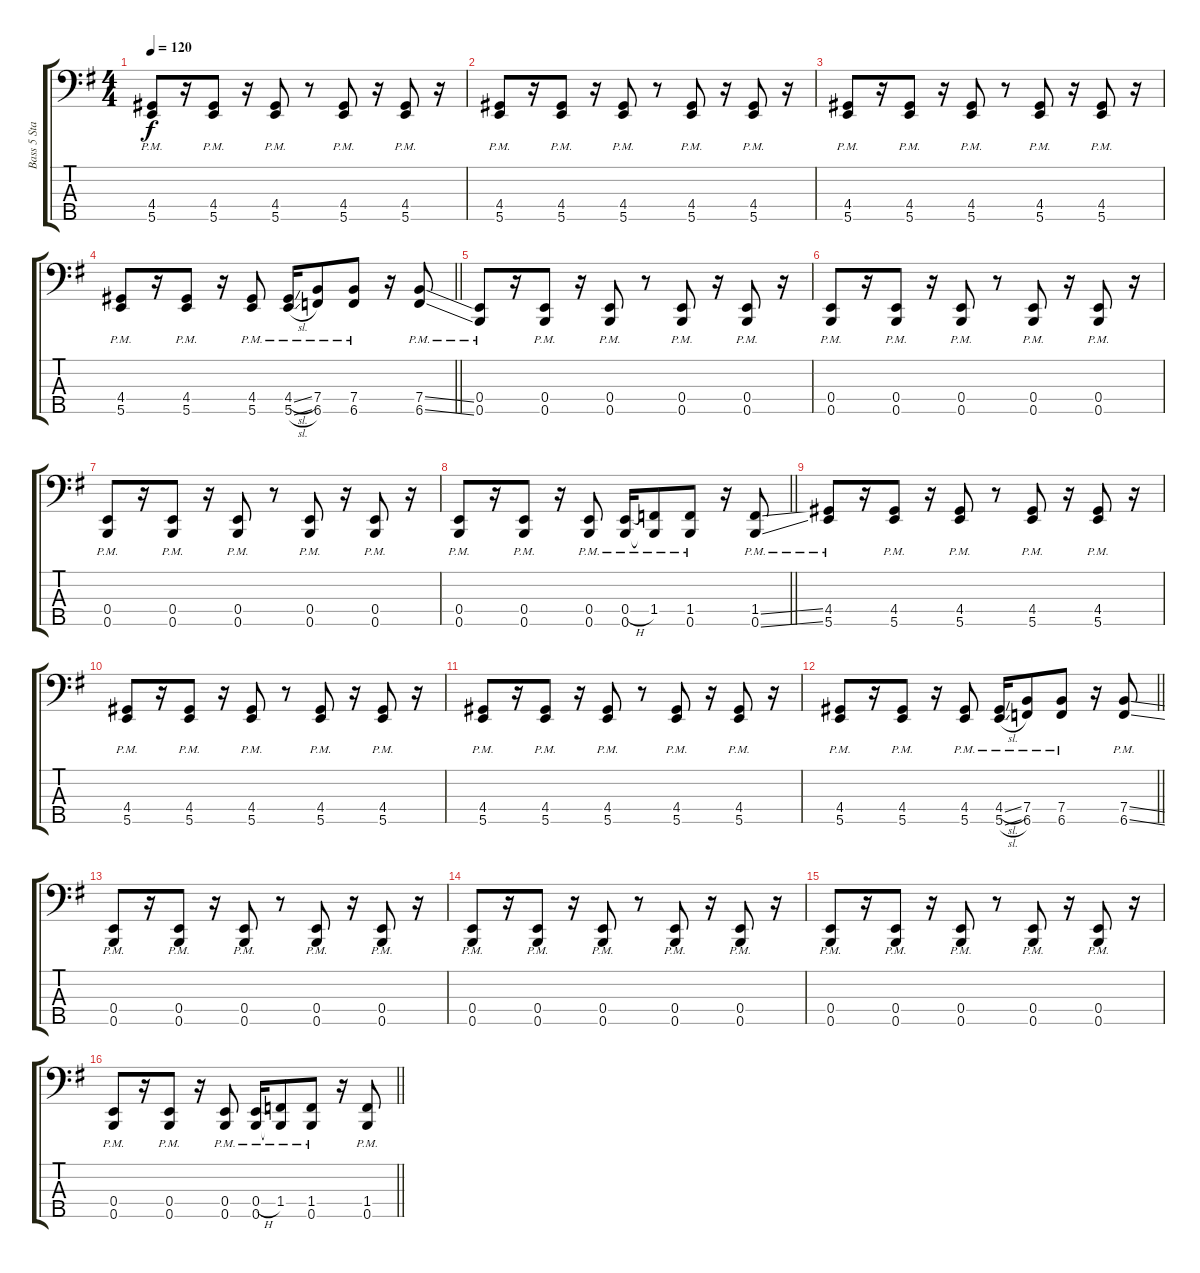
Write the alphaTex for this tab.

\track ("Bass 5 Standard" "Bass 5 Sta") {instrument electricbassfinger}
\staff {score tabs}
\tuning (G2 D2 A1 E1 B0) {hide}
\ts (4 4)
\tempo 120
\clef f4
\ks eminor
(4.4{pm} 5.5{pm}).8{dy f} r.16 (4.4{pm} 5.5{pm}).8 r.16 (4.4{pm} 5.5{pm}).8 r.8 (4.4{pm} 5.5{pm}).8 r.16 (4.4{pm} 5.5{pm}).8 r.16 |
(4.4{pm} 5.5{pm}).8 r.16 (4.4{pm} 5.5{pm}).8 r.16 (4.4{pm} 5.5{pm}).8 r.8 (4.4{pm} 5.5{pm}).8 r.16 (4.4{pm} 5.5{pm}).8 r.16 |
(4.4{pm} 5.5{pm}).8 r.16 (4.4{pm} 5.5{pm}).8 r.16 (4.4{pm} 5.5{pm}).8 r.8 (4.4{pm} 5.5{pm}).8 r.16 (4.4{pm} 5.5{pm}).8 r.16 |
\barLineRight lightlight
(4.4{pm} 5.5{pm}).8 r.16 (4.4{pm} 5.5{pm}).8 r.16 (4.4{pm} 5.5{pm}).8 (4.4{sl pm} 5.5{sl pm}).16 (7.4{pm} 6.5{pm}).8 (7.4{pm} 6.5{pm}).8 r.16 (7.4{ss pm} 6.5{ss pm}).8 |
(0.4{pm} 0.5{pm}).8 r.16 (0.4{pm} 0.5{pm}).8 r.16 (0.4{pm} 0.5{pm}).8 r.8 (0.4{pm} 0.5{pm}).8 r.16 (0.4{pm} 0.5{pm}).8 r.16 |
(0.4{pm} 0.5{pm}).8 r.16 (0.4{pm} 0.5{pm}).8 r.16 (0.4{pm} 0.5{pm}).8 r.8 (0.4{pm} 0.5{pm}).8 r.16 (0.4{pm} 0.5{pm}).8 r.16 |
(0.4{pm} 0.5{pm}).8 r.16 (0.4{pm} 0.5{pm}).8 r.16 (0.4{pm} 0.5{pm}).8 r.8 (0.4{pm} 0.5{pm}).8 r.16 (0.4{pm} 0.5{pm}).8 r.16 |
\barLineRight lightlight
(0.4{pm} 0.5{pm}).8 r.16 (0.4{pm} 0.5{pm}).8 r.16 (0.4{pm} 0.5{pm}).8 (0.4{h pm} 0.5{pm}).16 (1.4{pm} 0.5{t}).8 (1.4{pm} 0.5{pm}).8 r.16 (1.4{ss pm} 0.5{ss pm}).8 |
(4.4{pm} 5.5{pm}).8 r.16 (4.4{pm} 5.5{pm}).8 r.16 (4.4{pm} 5.5{pm}).8 r.8 (4.4{pm} 5.5{pm}).8 r.16 (4.4{pm} 5.5{pm}).8 r.16 |
(4.4{pm} 5.5{pm}).8 r.16 (4.4{pm} 5.5{pm}).8 r.16 (4.4{pm} 5.5{pm}).8 r.8 (4.4{pm} 5.5{pm}).8 r.16 (4.4{pm} 5.5{pm}).8 r.16 |
(4.4{pm} 5.5{pm}).8 r.16 (4.4{pm} 5.5{pm}).8 r.16 (4.4{pm} 5.5{pm}).8 r.8 (4.4{pm} 5.5{pm}).8 r.16 (4.4{pm} 5.5{pm}).8 r.16 |
\barLineRight lightlight
(4.4{pm} 5.5{pm}).8 r.16 (4.4{pm} 5.5{pm}).8 r.16 (4.4{pm} 5.5{pm}).8 (4.4{sl pm} 5.5{sl pm}).16 (7.4{pm} 6.5{pm}).8 (7.4{pm} 6.5{pm}).8 r.16 (7.4{ss pm} 6.5{ss pm}).8 |
(0.4{pm} 0.5{pm}).8 r.16 (0.4{pm} 0.5{pm}).8 r.16 (0.4{pm} 0.5{pm}).8 r.8 (0.4{pm} 0.5{pm}).8 r.16 (0.4{pm} 0.5{pm}).8 r.16 |
(0.4{pm} 0.5{pm}).8 r.16 (0.4{pm} 0.5{pm}).8 r.16 (0.4{pm} 0.5{pm}).8 r.8 (0.4{pm} 0.5{pm}).8 r.16 (0.4{pm} 0.5{pm}).8 r.16 |
(0.4{pm} 0.5{pm}).8 r.16 (0.4{pm} 0.5{pm}).8 r.16 (0.4{pm} 0.5{pm}).8 r.8 (0.4{pm} 0.5{pm}).8 r.16 (0.4{pm} 0.5{pm}).8 r.16 |
\barLineRight lightlight
(0.4{pm} 0.5{pm}).8 r.16 (0.4{pm} 0.5{pm}).8 r.16 (0.4{pm} 0.5{pm}).8 (0.4{h pm} 0.5{pm}).16 (1.4{pm} 0.5{t}).8 (1.4{pm} 0.5{pm}).8 r.16 (1.4{ss pm} 0.5{ss pm}).8
